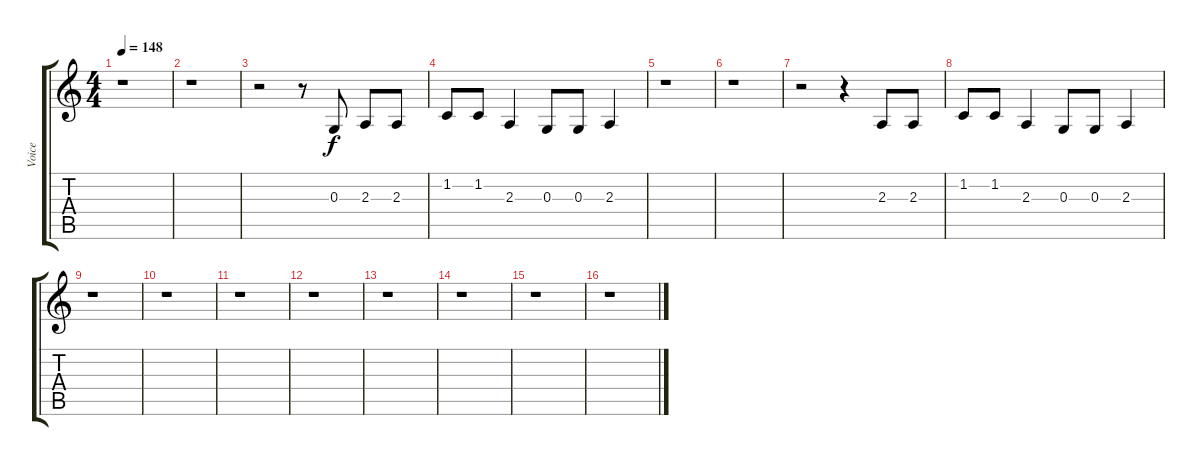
\track ("Voice" "Voice") {instrument lead6voice}
\staff {score tabs}
\tuning (E4 B3 G3 D3 A2 E2) {hide}
\ts (4 4)
\tempo 148
\clef g2
\ks c
r.1{dy f} |
r.1 |
r.2 r.8 0.3.8 2.3.8 2.3.8 |
1.2.8 1.2.8 2.3.4 0.3.8 0.3.8 2.3.4 |
r.1 |
r.1 |
r.2 r.4 2.3.8 2.3.8 |
1.2.8 1.2.8 2.3.4 0.3.8 0.3.8 2.3.4 |
r.1 |
r.1 |
r.1 |
r.1 |
r.1 |
r.1 |
r.1 |
r.1
